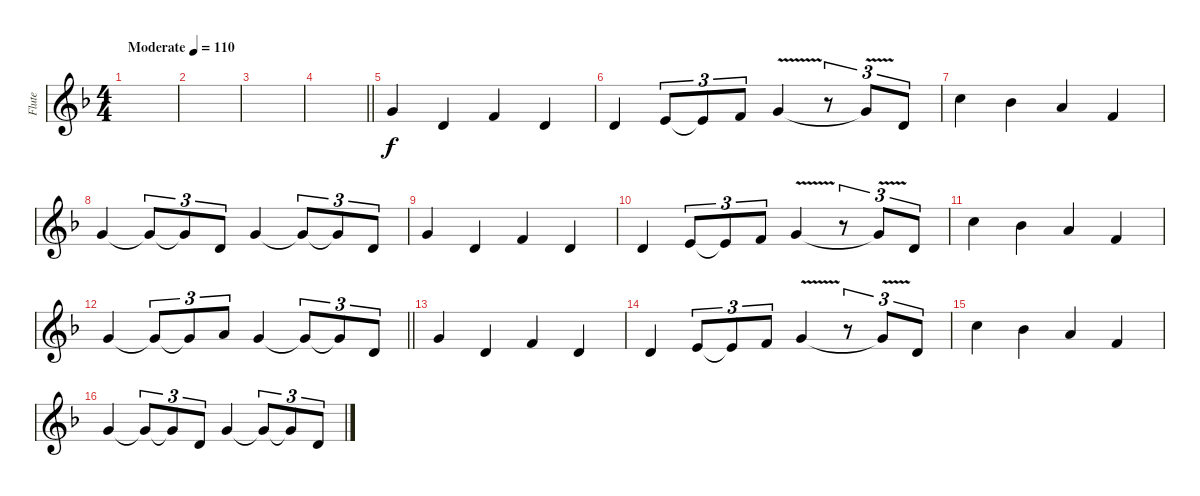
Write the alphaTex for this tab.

\track ("Flute" "Flute") {instrument flute}
\staff {score}
\tuning (E4 B3 G3 D3 A2 E2) {hide}
\ts (4 4)
\section ("" "")
\tempo (110 "Moderate")
\clef g2
\ks f
|
|
|
\barLineRight lightlight
|
\section ("" "")
8.2.4 7.3.4 10.3.4 7.3.4 |
7.3.4 9.3.8{tu (3 2)} 9.3{t}.8{tu (3 2)} 10.3.8{tu (3 2)} 8.2{v}.4 r.8{tu (3 2)} 8.2{t}.8{tu (3 2)} 7.3.8{tu (3 2)} |
8.1.4 6.1.4 10.2.4 6.2.4 |
8.2.4 8.2{t}.8{tu (3 2)} 8.2{t}.8{tu (3 2)} 7.3.8{tu (3 2)} 8.2.4 8.2{t}.8{tu (3 2)} 8.2{t}.8{tu (3 2)} 7.3.8{tu (3 2)} |
8.2.4 7.3.4 10.3.4 7.3.4 |
7.3.4 9.3.8{tu (3 2)} 9.3{t}.8{tu (3 2)} 10.3.8{tu (3 2)} 8.2{v}.4 r.8{tu (3 2)} 8.2{t}.8{tu (3 2)} 7.3.8{tu (3 2)} |
8.1.4 6.1.4 10.2.4 6.2.4 |
\barLineRight lightlight
8.2.4 8.2{t}.8{tu (3 2)} 8.2{t}.8{tu (3 2)} 10.2.8{tu (3 2)} 8.2.4 8.2{t}.8{tu (3 2)} 8.2{t}.8{tu (3 2)} 7.3.8{tu (3 2)} |
\section ("" "")
8.2.4 7.3.4 10.3.4 7.3.4 |
7.3.4 9.3.8{tu (3 2)} 9.3{t}.8{tu (3 2)} 10.3.8{tu (3 2)} 8.2{v}.4 r.8{tu (3 2)} 8.2{t}.8{tu (3 2)} 7.3.8{tu (3 2)} |
8.1.4 6.1.4 10.2.4 6.2.4 |
8.2.4 8.2{t}.8{tu (3 2)} 8.2{t}.8{tu (3 2)} 7.3.8{tu (3 2)} 8.2.4 8.2{t}.8{tu (3 2)} 8.2{t}.8{tu (3 2)} 7.3.8{tu (3 2)}
